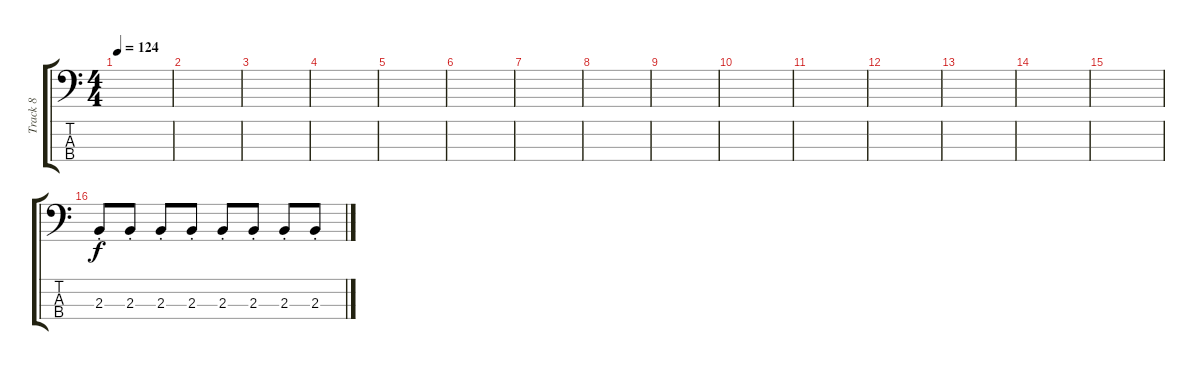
\track ("Track 8" "Track 8") {instrument synthbass1}
\staff {score tabs}
\tuning (G2 D2 A1 E1) {hide}
\ts (4 4)
\tempo 124
\clef f4
\ks c
|
|
|
|
|
|
|
|
|
|
|
|
|
|
|
2.3{st}.8 2.3{st}.8 2.3{st}.8 2.3{st}.8 2.3{st}.8 2.3{st}.8 2.3{st}.8 2.3{st}.8
